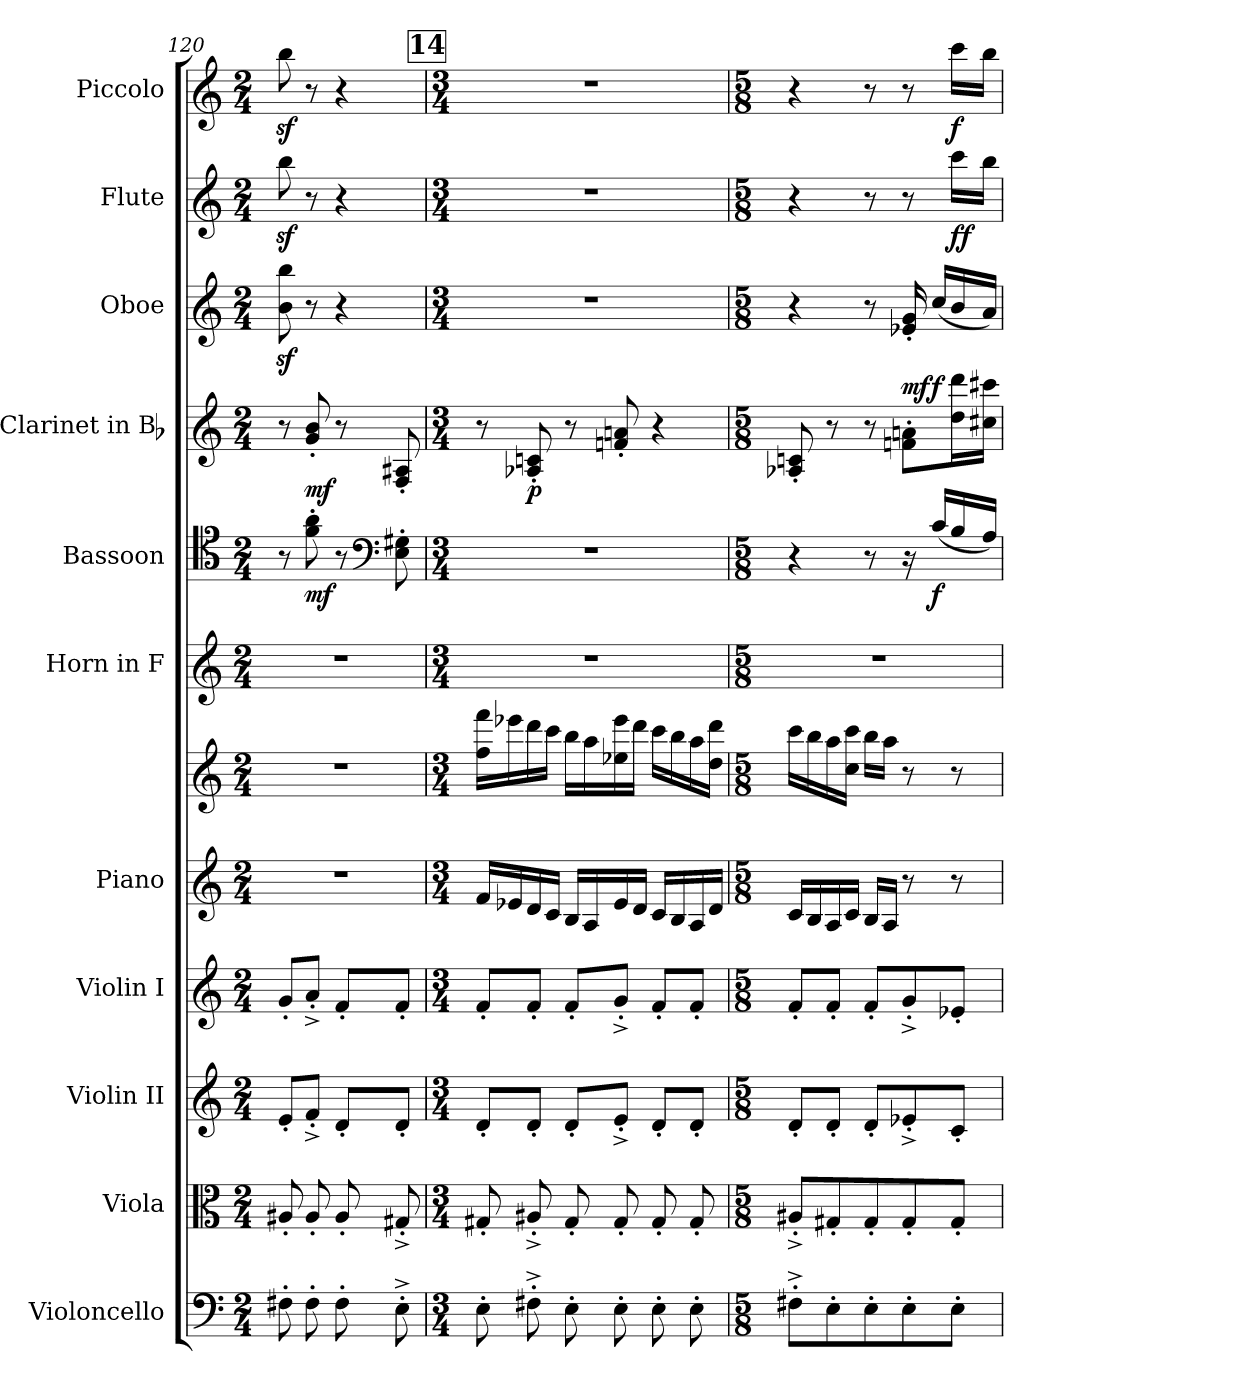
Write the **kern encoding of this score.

**kern	**kern	**kern	**kern	**kern	**kern	**kern	**kern	**dynam	**kern	**dynam	**kern	**dynam	**kern	**dynam	**kern	**dynam
*part11	*part10	*part9	*part8	*part7	*part7	*part6	*part5	*part5	*part4	*part4	*part3	*part3	*part2	*part2	*part1	*part1
*staff12	*staff11	*staff10	*staff9	*staff8	*staff7	*staff6	*staff5	*staff5	*staff4	*staff4	*staff3	*staff3	*staff2	*staff2	*staff1	*staff1
*I"Violoncello	*I"Viola	*I"Violin II	*I"Violin I	*I"Piano	*	*I"Horn in F	*I"Bassoon	*	*I"Clarinet in Bb	*	*I"Oboe	*	*I"Flute	*	*I"Piccolo	*
*I'Vc.	*I'Vla.	*I'Vln. II	*I'Vln. I	*I'Pno.	*	*I'Hn.	*I'Bsn.	*	*I'Cl.	*	*I'Ob.	*	*I'Fl.	*	*I'Picc.	*
*clefF4	*clefC3	*clefG2	*clefG2	*clefG2	*clefG2	*clefG2	*clefC4	*	*clefG2	*	*clefG2	*	*clefG2	*	*clefG2	*
*	*	*	*	*	*	*ITrd4c7	*	*	*ITrd1c2	*	*	*	*	*	*ITrd-7c-12	*
*k[]	*k[]	*k[]	*k[]	*k[]	*k[]	*	*k[]	*	*	*	*k[]	*	*k[]	*	*k[]	*
*M2/4	*M2/4	*M2/4	*M2/4	*M2/4	*M2/4	*M2/4	*M2/4	*	*M2/4	*	*M2/4	*	*M2/4	*	*M2/4	*
=120	=120	=120	=120	=120	=120	=120	=120	=120	=120	=120	=120	=120	=120	=120	=120	=120
8F#X'	8A#X'	8e'/L	8g'/L	2r	2r	2r	8r	.	8r	.	8bz 8bbz	.	8bbz	.	8bbbz	.
8F#'	8A#'	8f'^/J	8a'^/J	.	.	.	8f' 8a'	mf	8f' 8a'	mf	8r	.	8r	.	8r	.
8F#'	8A#'	8d'/L	8f'/L	.	.	.	8r	.	8r	.	4r	.	4r	.	4r	.
*	*	*	*	*	*	*	*clefF4	*	*	*	*	*	*	*	*	*
8E'^	8G#X'^	8d'/J	8f'/J	.	.	.	8E' 8G#X'	.	8E' 8G#X'	.	.	.	.	.	.	.
!!LO:REH:place=s1:t=14
=121	=121	=121	=121	=121	=121	=121	=121	=121	=121	=121	=121	=121	=121	=121	=121	=121
*M3/4	*M3/4	*M3/4	*M3/4	*M3/4	*M3/4	*M3/4	*M3/4	*	*M3/4	*	*M3/4	*	*M3/4	*	*M3/4	*
8E'	8G#X'	8d'/L	8f'/L	16fLL	16ff 16fffLL	2.r	2.r	.	8r	.	2.r	.	2.r	.	2.r	.
.	.	.	.	16e-X	16eee-X	.	.	.	.	.	.	.	.	.	.	.
8F#X'^	8A#X'^	8d'/J	8f'/J	16d	16ddd	.	.	.	8G-X' 8B-X'	p	.	.	.	.	.	.
.	.	.	.	16cJJ	16cccJJ	.	.	.	.	.	.	.	.	.	.	.
8E'	8G#'	8d'/L	8f'/L	16BLL	16bbLL	.	.	.	8r	.	.	.	.	.	.	.
.	.	.	.	16A	16aa	.	.	.	.	.	.	.	.	.	.	.
8E'	8G#'	8e'^/J	8g'^/J	16e-	16ee-X 16eee-	.	.	.	8e-X' 8gn'	.	.	.	.	.	.	.
.	.	.	.	16dJJ	16dddJJ	.	.	.	.	.	.	.	.	.	.	.
8E'	8G#'	8d'/L	8f'/L	16cLL	16cccLL	.	.	.	4r	.	.	.	.	.	.	.
.	.	.	.	16B	16bb	.	.	.	.	.	.	.	.	.	.	.
8E'	8G#'	8d'/J	8f'/J	16A	16aa	.	.	.	.	.	.	.	.	.	.	.
.	.	.	.	16dJJ	16dd 16dddJJ	.	.	.	.	.	.	.	.	.	.	.
=122	=122	=122	=122	=122	=122	=122	=122	=122	=122	=122	=122	=122	=122	=122	=122	=122
*M5/8	*M5/8	*M5/8	*M5/8	*M5/8	*M5/8	*M5/8	*M5/8	*	*M5/8	*	*M5/8	*	*M5/8	*	*M5/8	*
8F#X'^L	8A#X'^L	8d'/L	8f'/L	16cLL	16cccLL	3...r	4r	.	8G-X' 8B-X'	.	4r	.	4r	.	4r	.
.	.	.	.	16B	16bb	.	.	.	.	.	.	.	.	.	.	.
8E'	8G#X'	8d'/J	8f'/J	16A	16aa	.	.	.	8r	.	.	.	.	.	.	.
.	.	.	.	16cJJ	16cc 16cccJJ	.	.	.	.	.	.	.	.	.	.	.
8E'	8G#'	8d'/L	8f'/L	16BLL	16bbLL	.	8r	.	8r	.	8r	.	8r	.	8r	.
.	.	.	.	16AJJ	16aaJJ	.	.	.	.	.	.	.	.	.	.	.
8E'	8G#'	8e-X'^/	8g'^/	8r	8r	.	16r	.	8e-X'\ 8gn'\L	.	16e-X' 16g'	mf	8r	.	8r	.
.	.	.	.	.	.	.	(16c/LL	f	.	.	(16cc/LL	f	.	.	.	.
8E'J	8G#'J	8c'/J	8e-X'/J	8r	8r	.	16B	.	16cc\ 16ccc\L	.	16b	.	16ccc\LL	ff	16cccc\LL	f
.	.	.	.	.	.	.	16AJJ)	.	16bn\ 16bbn\JJ	.	16aJJ)	.	16bb\JJ	.	16bbb\JJ	.
=	=	=	=	=	=	=	=	=	=	=	=	=	=	=	=	=
*-	*-	*-	*-	*-	*-	*-	*-	*-	*-	*-	*-	*-	*-	*-	*-	*-
